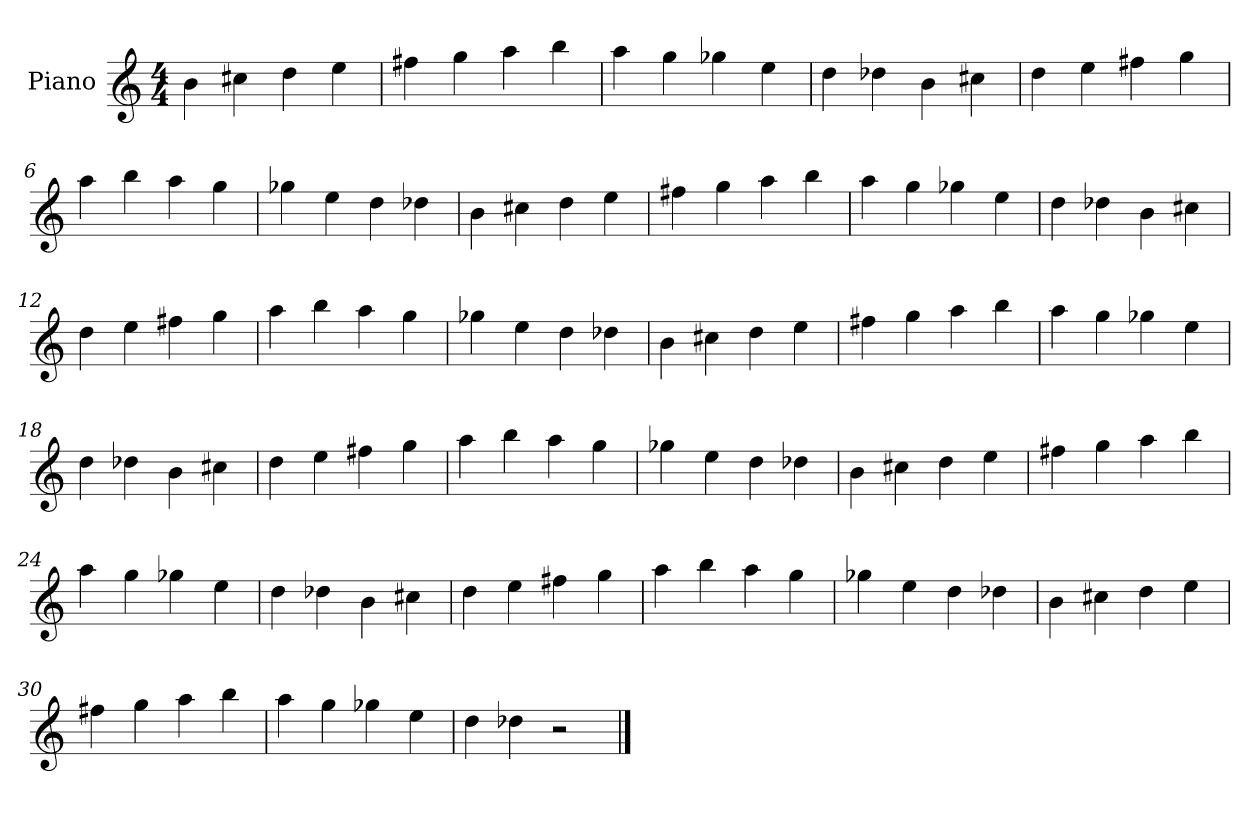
**kern
*part1
*staff1
*I"Piano
*I'Pno.
*clefG2
*k[]
*M4/4
=1
4b\
4cc#X\
4dd\
4ee\
=2
4ff#X\
4gg\
4aa\
4bb\
=3
4aa\
4gg\
4gg-X\
4ee\
=4
4dd\
4dd-X\
4b\
4cc#X\
=5
4dd\
4ee\
4ff#X\
4gg\
=6
4aa\
4bb\
4aa\
4gg\
=7
4gg-X\
4ee\
4dd\
4dd-X\
=8
4b\
4cc#X\
4dd\
4ee\
!!LO:LB:g=z
=9
4ff#X\
4gg\
4aa\
4bb\
=10
4aa\
4gg\
4gg-X\
4ee\
=11
4dd\
4dd-X\
4b\
4cc#X\
=12
4dd\
4ee\
4ff#X\
4gg\
=13
4aa\
4bb\
4aa\
4gg\
=14
4gg-X\
4ee\
4dd\
4dd-X\
=15
4b\
4cc#X\
4dd\
4ee\
=16
4ff#X\
4gg\
4aa\
4bb\
!!LO:LB:g=z
=17
4aa\
4gg\
4gg-X\
4ee\
=18
4dd\
4dd-X\
4b\
4cc#X\
=19
4dd\
4ee\
4ff#X\
4gg\
=20
4aa\
4bb\
4aa\
4gg\
=21
4gg-X\
4ee\
4dd\
4dd-X\
=22
4b\
4cc#X\
4dd\
4ee\
=23
4ff#X\
4gg\
4aa\
4bb\
=24
4aa\
4gg\
4gg-X\
4ee\
!!LO:LB:g=z
=25
4dd\
4dd-X\
4b\
4cc#X\
=26
4dd\
4ee\
4ff#X\
4gg\
=27
4aa\
4bb\
4aa\
4gg\
=28
4gg-X\
4ee\
4dd\
4dd-X\
=29
4b\
4cc#X\
4dd\
4ee\
=30
4ff#X\
4gg\
4aa\
4bb\
=31
4aa\
4gg\
4gg-X\
4ee\
=32
4dd\
4dd-X\
2r
==
*-
